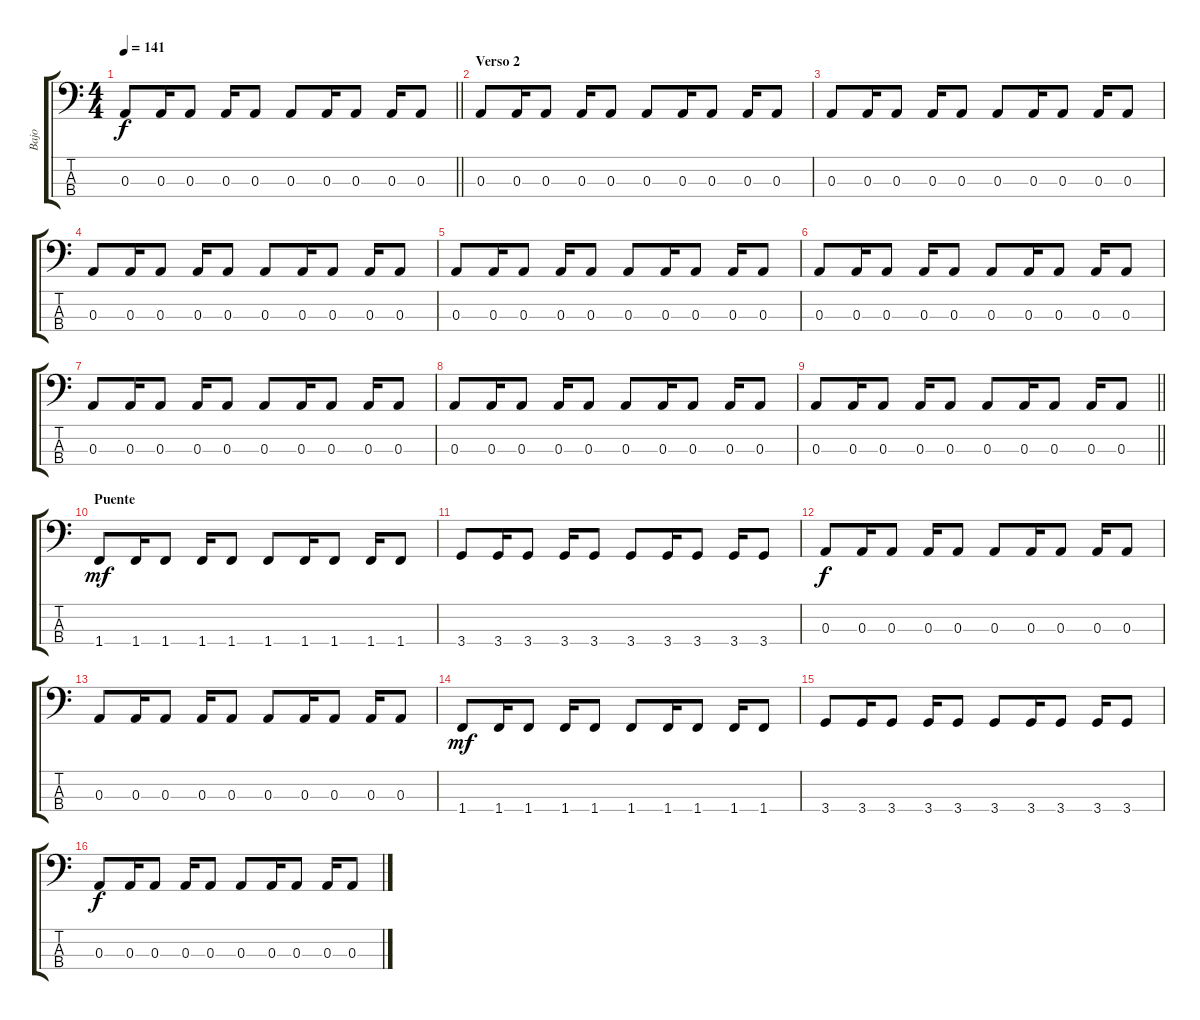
\track ("Bajo" "Bajo") {instrument electricbassfinger}
\staff {score tabs}
\tuning (G2 D2 A1 E1) {hide}
\ts (4 4)
\tempo 141
\clef f4
\barLineRight lightlight
\ks c
0.3.8{dy f} 0.3.16 0.3.8 0.3.16 0.3.8 0.3.8 0.3.16 0.3.8 0.3.16 0.3.8 |
\section ("" "Verso 2")
0.3.8 0.3.16 0.3.8 0.3.16 0.3.8 0.3.8 0.3.16 0.3.8 0.3.16 0.3.8 |
0.3.8 0.3.16 0.3.8 0.3.16 0.3.8 0.3.8 0.3.16 0.3.8 0.3.16 0.3.8 |
0.3.8 0.3.16 0.3.8 0.3.16 0.3.8 0.3.8 0.3.16 0.3.8 0.3.16 0.3.8 |
0.3.8 0.3.16 0.3.8 0.3.16 0.3.8 0.3.8 0.3.16 0.3.8 0.3.16 0.3.8 |
0.3.8 0.3.16 0.3.8 0.3.16 0.3.8 0.3.8 0.3.16 0.3.8 0.3.16 0.3.8 |
0.3.8 0.3.16 0.3.8 0.3.16 0.3.8 0.3.8 0.3.16 0.3.8 0.3.16 0.3.8 |
0.3.8 0.3.16 0.3.8 0.3.16 0.3.8 0.3.8 0.3.16 0.3.8 0.3.16 0.3.8 |
\barLineRight lightlight
0.3.8 0.3.16 0.3.8 0.3.16 0.3.8 0.3.8 0.3.16 0.3.8 0.3.16 0.3.8 |
\section ("" "Puente")
1.4.8{dy mf} 1.4.16 1.4.8 1.4.16 1.4.8 1.4.8 1.4.16 1.4.8 1.4.16 1.4.8 |
3.4.8 3.4.16 3.4.8 3.4.16 3.4.8 3.4.8 3.4.16 3.4.8 3.4.16 3.4.8 |
0.3.8{dy f} 0.3.16 0.3.8 0.3.16 0.3.8 0.3.8 0.3.16 0.3.8 0.3.16 0.3.8 |
0.3.8 0.3.16 0.3.8 0.3.16 0.3.8 0.3.8 0.3.16 0.3.8 0.3.16 0.3.8 |
1.4.8{dy mf} 1.4.16 1.4.8 1.4.16 1.4.8 1.4.8 1.4.16 1.4.8 1.4.16 1.4.8 |
3.4.8 3.4.16 3.4.8 3.4.16 3.4.8 3.4.8 3.4.16 3.4.8 3.4.16 3.4.8 |
0.3.8{dy f} 0.3.16 0.3.8 0.3.16 0.3.8 0.3.8 0.3.16 0.3.8 0.3.16 0.3.8
